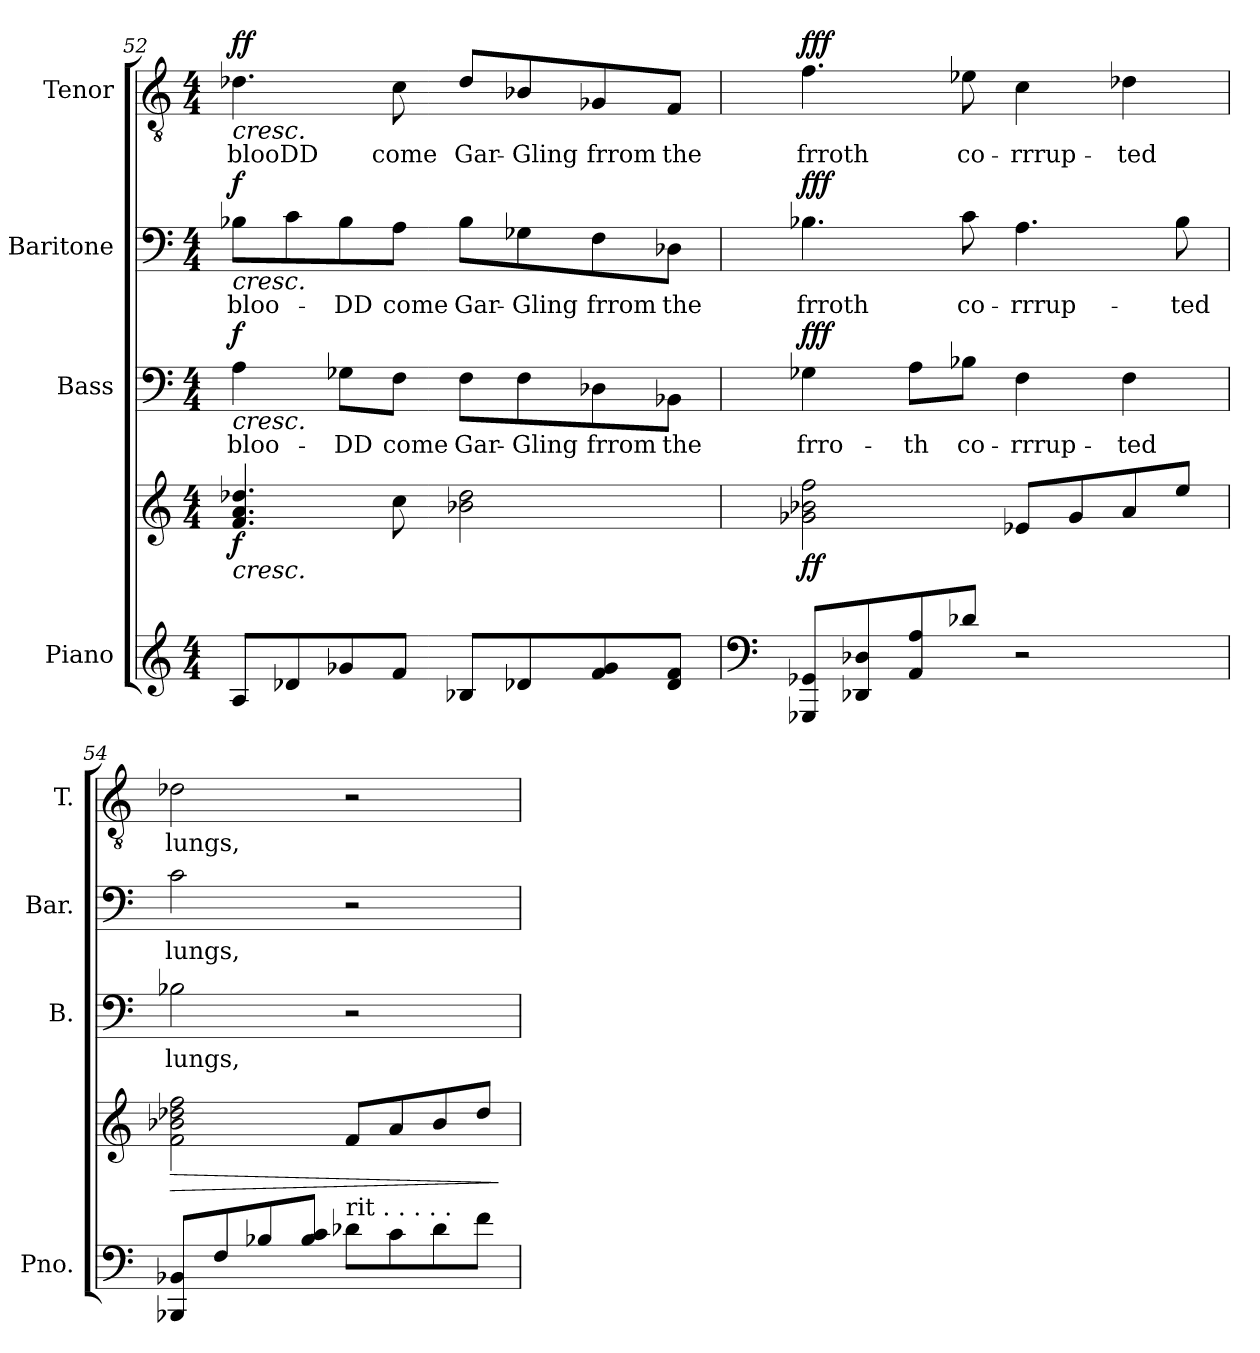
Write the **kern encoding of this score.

**kern	**kern	**dynam	**kern	**text	**dynam	**kern	**text	**dynam	**kern	**text	**dynam
*part4	*part4	*part4	*part3	*part3	*part3	*part2	*part2	*part2	*part1	*part1	*part1
*staff5	*staff4	*staff4/5	*staff3	*staff3	*staff3	*staff2	*staff2	*staff2	*staff1	*staff1	*staff1
*I"Piano	*	*	*I"Bass	*	*	*I"Baritone	*	*	*I"Tenor	*	*
*I'Pno.	*	*	*I'B.	*	*	*I'Bar.	*	*	*I'T.	*	*
!!LO:LB:g=z
*clefG2	*clefG2	*	*clefF4	*	*	*clefF4	*	*	*clefGv2	*	*
*k[]	*k[]	*	*k[]	*	*	*k[]	*	*	*k[]	*	*
*M4/4	*M4/4	*	*M4/4	*	*	*M4/4	*	*	*M4/4	*	*
=52	=52	=52	=52	=52	=52	=52	=52	=52	=52	=52	=52
!	!	!	!	!	!	!	!	!	!LO:TX:b:i:t=cresc.	!	!
!	!	!	!	!	!	!LO:TX:b:i:t=cresc.	!	!	!	!	!
!	!	!	!LO:TX:b:i:t=cresc.	!	!	!	!	!	!	!	!
!	!LO:TX:b:i:t=cresc.	!	!	!	!	!	!	!	!	!	!
!	!	!LO:DY:b	!	!LO:LY:b	!LO:DY:b	!	!LO:LY:b	!LO:DY:b	!	!LO:LY:b	!LO:DY:b
8A/L	4.f/ 4.a/ 4.dd-X/	f	4A\	bloo-	f	8B-X\L	bloo-	f	4.d-X\	blooDD	ff
8d-X/	.	.	.	.	.	8c\	.	.	.	.	.
!	!	!	!	!LO:LY:b	!	!	!LO:LY:b	!	!	!	!
8g-X/	.	.	8G-X\L	-DD	.	8B-\	-DD	.	.	.	.
!	!	!	!	!LO:LY:b	!	!	!LO:LY:b	!	!	!LO:LY:b	!
8f/J	8cc\	.	8F\J	come	.	8A\J	come	.	8c\	come	.
!	!	!	!	!LO:LY:b	!	!	!LO:LY:b	!	!	!LO:LY:b	!
8B-X/L	2b-X\ 2dd-\	.	8F\L	Gar-	.	8B-\L	Gar-	.	8d-/L	Gar-	.
!	!	!	!	!LO:LY:b	!	!	!LO:LY:b	!	!	!LO:LY:b	!
8d-X/	.	.	8F\	-Gling	.	8G-X\	-Gling	.	8B-X/	-Gling	.
!	!	!	!	!LO:LY:b	!	!	!LO:LY:b	!	!	!LO:LY:b	!
8f/ 8g-/	.	.	8D-X\	frrom	.	8F\	frrom	.	8G-X/	frrom	.
!	!	!	!	!LO:LY:b	!	!	!LO:LY:b	!	!	!LO:LY:b	!
8d-/ 8f/J	.	.	8BB-X\J	the	.	8D-X\J	the	.	8F/J	the	.
=53	=53	=53	=53	=53	=53	=53	=53	=53	=53	=53	=53
*clefF4	*	*	*	*	*	*	*	*	*	*	*
!	!	!LO:DY:b	!	!LO:LY:b	!LO:DY:b	!	!LO:LY:b	!LO:DY:b	!	!LO:LY:b	!LO:DY:b
8GGG-X/ 8GG-X/L	2g-X\ 2b-X\ 2ff\	ff	4G-X\	frro-	fff	4.B-X\	frroth	fff	4.f\	frroth	fff
8DD-X/ 8D-X/	.	.	.	.	.	.	.	.	.	.	.
!	!	!	!	!LO:LY:b	!	!	!	!	!	!	!
8AA/ 8A/	.	.	8A\L	-th	.	.	.	.	.	.	.
!	!	!	!	!LO:LY:b	!	!	!LO:LY:b	!	!	!LO:LY:b	!
8d-X/J	.	.	8B-X\J	co-	.	8c\	co-	.	8e-X\	co-	.
!	!	!	!	!LO:LY:b	!	!	!LO:LY:b	!	!	!LO:LY:b	!
2r	8e-X/L	.	4F\	-rrrup-	.	4.A\	-rrrup-	.	4c\	-rrrup-	.
.	8g-/	.	.	.	.	.	.	.	.	.	.
!	!	!	!	!LO:LY:b	!	!	!	!	!	!LO:LY:b	!
.	8a/	.	4F\	-ted	.	.	.	.	4d-X\	-ted	.
!	!	!	!	!	!	!	!LO:LY:b	!	!	!	!
.	8ee/J	.	.	.	.	8B-\	-ted	.	.	.	.
=54	=54	=54	=54	=54	=54	=54	=54	=54	=54	=54	=54
!	!	!LO:HP:b	!	!LO:LY:b	!	!	!LO:LY:b	!	!	!LO:LY:b	!
8BBB-X/ 8BB-X/L	2f\ 2b-X\ 2dd-X\ 2ff\	>	2B-X\	lungs,	.	2c\	lungs,	.	2d-X\	lungs,	.
8F/	.	.	.	.	.	.	.	.	.	.	.
8B-X/	.	.	.	.	.	.	.	.	.	.	.
8B-/ 8c/J	.	.	.	.	.	.	.	.	.	.	.
!LO:TX:a:t=rit . . . . .	!	!	!	!	!	!	!	!	!	!	!
8d-X\L	8f/L	.	2r	.	.	2r	.	.	2r	.	.
8c\	8a/	.	.	.	.	.	.	.	.	.	.
8d-\	8b-/	.	.	.	.	.	.	.	.	.	.
8f\J	8dd-/J	.	.	.	.	.	.	.	.	.	.
.	.	]	.	.	.	.	.	.	.	.	.
=	=	=	=	=	=	=	=	=	=	=	=
*-	*-	*-	*-	*-	*-	*-	*-	*-	*-	*-	*-
